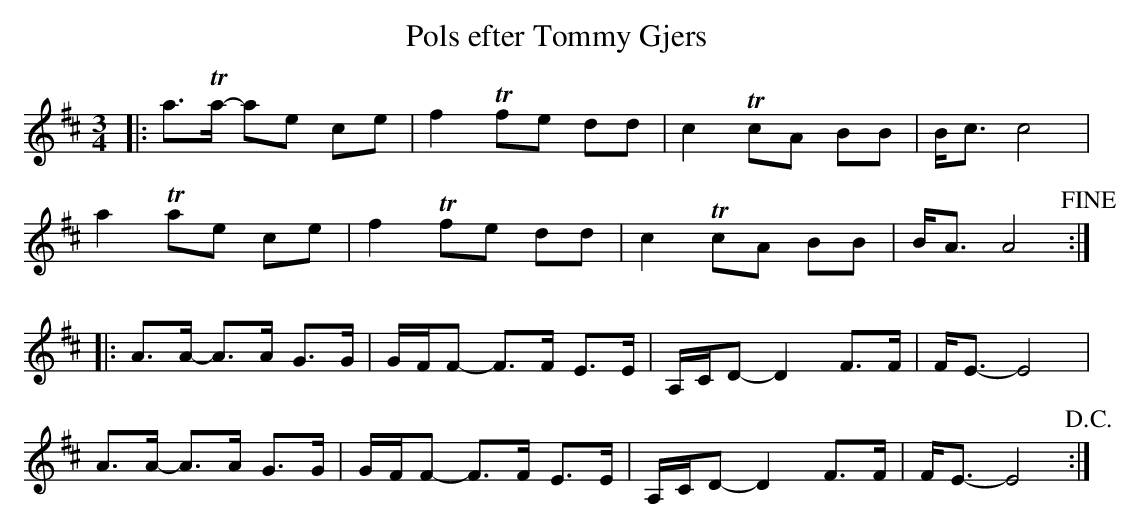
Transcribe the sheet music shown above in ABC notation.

X:1
T:Pols efter Tommy Gjers
M:3/4
L:1/8
K:D
|: a>+trill+a -ae ce | f2 +trill+fe dd | c2 +trill+cA BB | B<c c4 |
a2 +trill+ae ce | f2 +trill+fe dd | c2 +trill+cA BB | B<A A4 +fine+ :|
|: A>A -A>A G>G | G/F/F -  F>F E>E | A,/C/D - D2 F>F | F<E - E4 |
A>A -A>A G>G | G/F/F -  F>F E>E | A,/C/D - D2 F>F | F<E - E4 +D.C.+ :|
